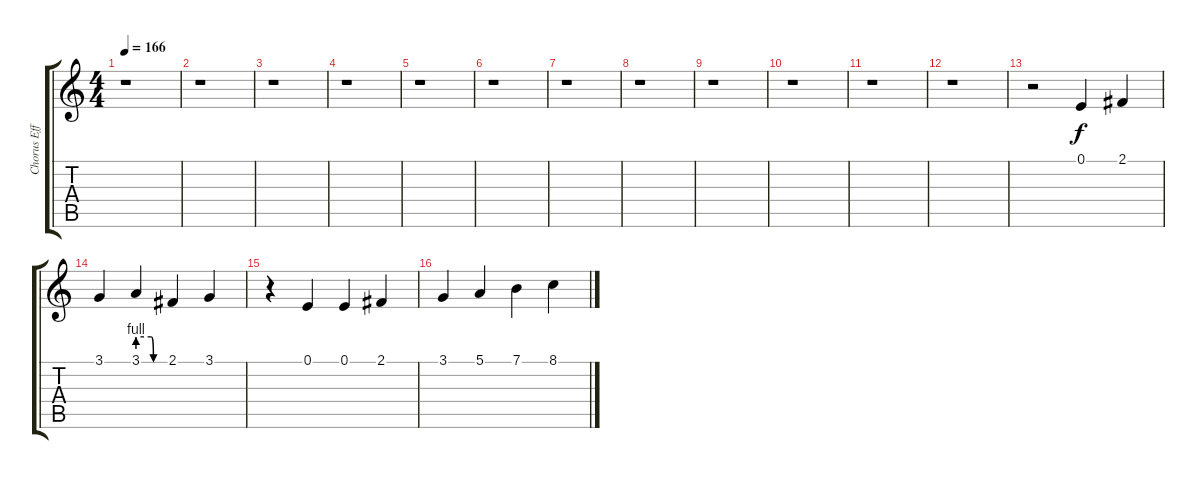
\track ("Chorus Effect" "Chorus Eff") {instrument stringensemble1}
\staff {score tabs}
\tuning (E4 B3 G3 D3 A2 E2) {hide}
\ts (4 4)
\tempo 166
\clef g2
\ks c
r.1{dy f} |
r.1 |
r.1 |
r.1 |
r.1 |
r.1 |
r.1 |
r.1 |
r.1 |
r.1 |
r.1 |
r.1 |
r.2 0.1.4 2.1.4 |
3.1.4 3.1{be (custom 0 4 30 4 35 0 60 0)}.4 2.1.4 3.1.4 |
r.4 0.1.4 0.1.4 2.1.4 |
3.1.4 5.1.4 7.1.4 8.1.4
